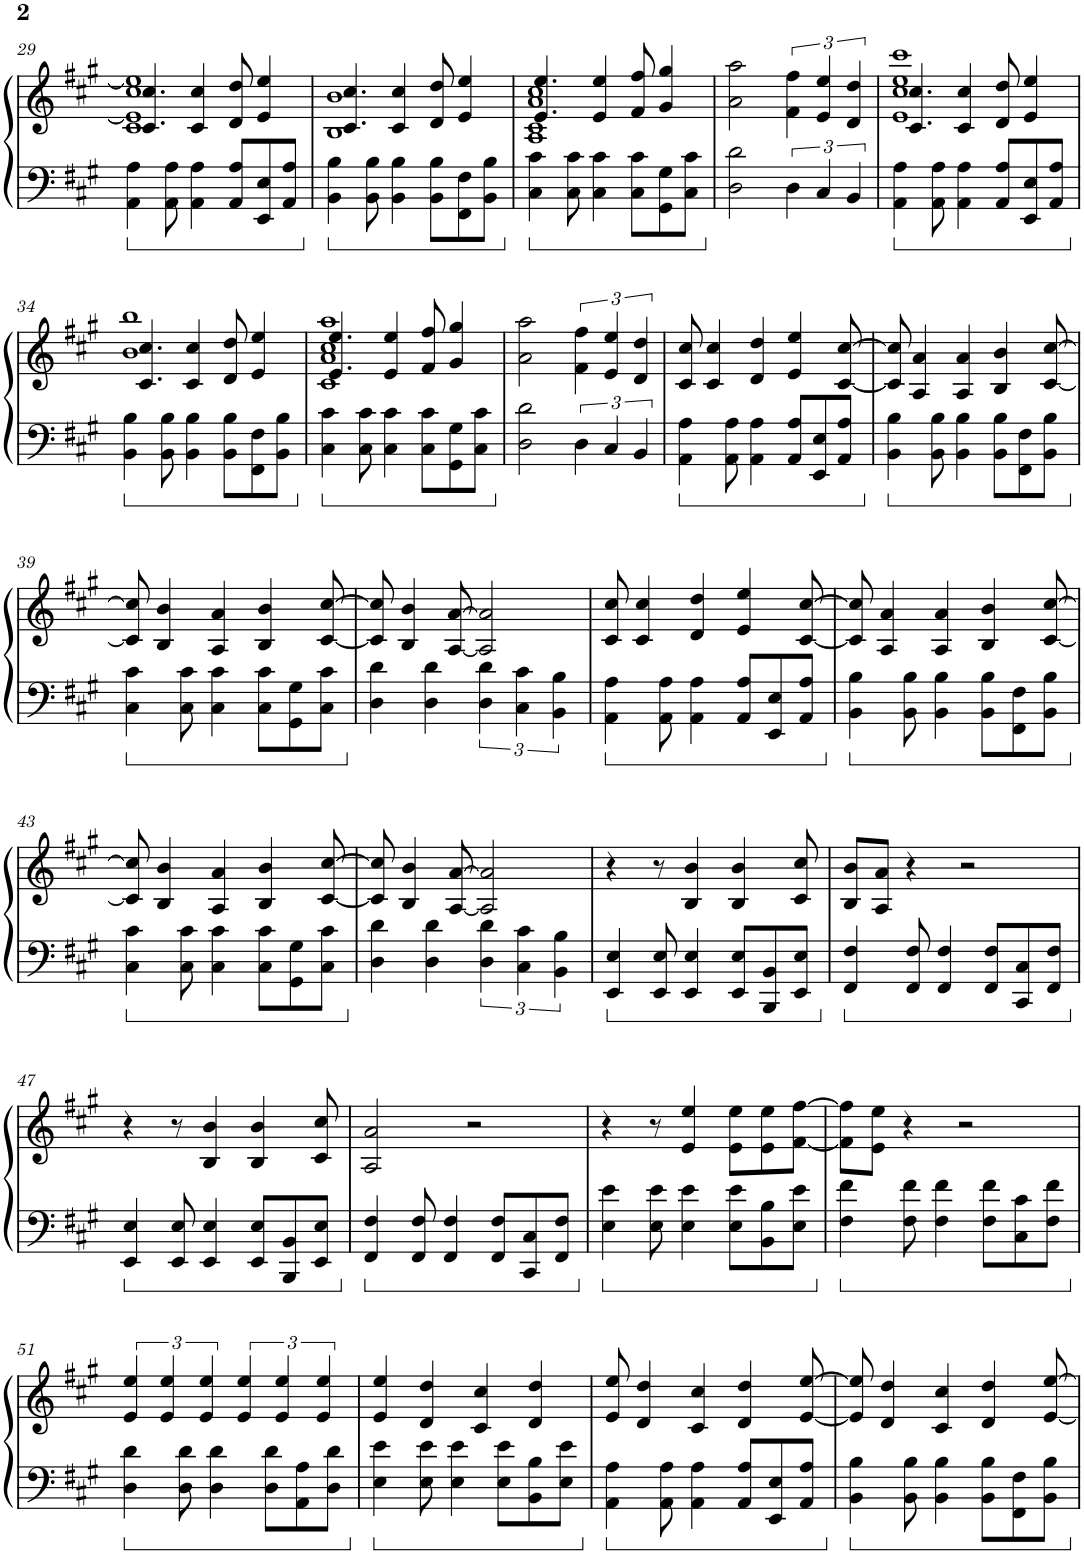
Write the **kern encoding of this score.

**kern	**kern
*part1	*part1
*staff2	*staff1
*I"Piano	*
*I'Pno.	*
!!LO:PB:g=z
*clefF4	*clefG2
*k[f#c#g#]	*k[f#c#g#]
*M4/4	*M4/4
=29	=29
*	*^
4AA\ 4A\	4.c#/ 4.cc#/	1c# 1e] 1cc# 1ee]
8AA\ 8A\	.	.
4AA\ 4A\	4c#/ 4cc#/	.
8AA/ 8A/L	8d/ 8dd/	.
8EE/ 8E/	4e/ 4ee/	.
8AA/ 8A/J	.	.
=30	=30	=30
4BB\ 4B\	4.c#/ 4.cc#/	1B 1b
8BB\ 8B\	.	.
4BB\ 4B\	4c#/ 4cc#/	.
8BB\ 8B\L	8d/ 8dd/	.
8FF#\ 8F#\	4e/ 4ee/	.
8BB\ 8B\J	.	.
=31	=31	=31
4C#\ 4c#\	4.e/ 4.ee/	1A 1c# 1a 1cc#
8C#\ 8c#\	.	.
4C#\ 4c#\	4e/ 4ee/	.
8C#\ 8c#\L	8f#/ 8ff#/	.
8GG#\ 8G#\	4g#/ 4gg#/	.
8C#\ 8c#\J	.	.
*	*v	*v
=32	=32
2D\ 2d\	2a\ 2aa\
6D\	6f#\ 6ff#\
6C#/	6e/ 6ee/
6BB/	6d/ 6dd/
=33	=33
*	*^
4AA\ 4A\	4.c#/ 4.cc#/	1e 1cc# 1ee 1ccc#
8AA\ 8A\	.	.
4AA\ 4A\	4c#/ 4cc#/	.
8AA/ 8A/L	8d/ 8dd/	.
8EE/ 8E/	4e/ 4ee/	.
8AA/ 8A/J	.	.
!!LO:LB:g=z	!!
=34	=34	=34
4BB\ 4B\	4.c#/ 4.cc#/	1b 1bb
8BB\ 8B\	.	.
4BB\ 4B\	4c#/ 4cc#/	.
8BB\ 8B\L	8d/ 8dd/	.
8FF#\ 8F#\	4e/ 4ee/	.
8BB\ 8B\J	.	.
=35	=35	=35
4C#\ 4c#\	4.e/ 4.ee/	1c# 1a 1cc# 1aa
8C#\ 8c#\	.	.
4C#\ 4c#\	4e/ 4ee/	.
8C#\ 8c#\L	8f#/ 8ff#/	.
8GG#\ 8G#\	4g#/ 4gg#/	.
8C#\ 8c#\J	.	.
*	*v	*v
=36	=36
2D\ 2d\	2a\ 2aa\
6D\	6f#\ 6ff#\
6C#/	6e/ 6ee/
6BB/	6d/ 6dd/
=37	=37
4AA\ 4A\	8c#/ 8cc#/
.	4c#/ 4cc#/
8AA\ 8A\	.
4AA\ 4A\	4d/ 4dd/
8AA/ 8A/L	4e/ 4ee/
8EE/ 8E/	.
8AA/ 8A/J	[8c#/ [8cc#/
=38	=38
4BB\ 4B\	8c#/] 8cc#/]
.	4A/ 4a/
8BB\ 8B\	.
4BB\ 4B\	4A/ 4a/
8BB\ 8B\L	4B/ 4b/
8FF#\ 8F#\	.
8BB\ 8B\J	[8c#/ [8cc#/
!!LO:LB:g=z
=39	=39
4C#\ 4c#\	8c#/] 8cc#/]
.	4B/ 4b/
8C#\ 8c#\	.
4C#\ 4c#\	4A/ 4a/
8C#\ 8c#\L	4B/ 4b/
8GG#\ 8G#\	.
8C#\ 8c#\J	[8c#/ [8cc#/
=40	=40
4D\ 4d\	8c#/] 8cc#/]
.	4B/ 4b/
4D\ 4d\	.
.	[8A/ [8a/
6D\ 6d\	2A/] 2a/]
6C#\ 6c#\	.
6BB\ 6B\	.
=41	=41
4AA\ 4A\	8c#/ 8cc#/
.	4c#/ 4cc#/
8AA\ 8A\	.
4AA\ 4A\	4d/ 4dd/
8AA/ 8A/L	4e/ 4ee/
8EE/ 8E/	.
8AA/ 8A/J	[8c#/ [8cc#/
=42	=42
4BB\ 4B\	8c#/] 8cc#/]
.	4A/ 4a/
8BB\ 8B\	.
4BB\ 4B\	4A/ 4a/
8BB\ 8B\L	4B/ 4b/
8FF#\ 8F#\	.
8BB\ 8B\J	[8c#/ [8cc#/
!!LO:LB:g=z
=43	=43
4C#\ 4c#\	8c#/] 8cc#/]
.	4B/ 4b/
8C#\ 8c#\	.
4C#\ 4c#\	4A/ 4a/
8C#\ 8c#\L	4B/ 4b/
8GG#\ 8G#\	.
8C#\ 8c#\J	[8c#/ [8cc#/
=44	=44
4D\ 4d\	8c#/] 8cc#/]
.	4B/ 4b/
4D\ 4d\	.
.	[8A/ [8a/
6D\ 6d\	2A/] 2a/]
6C#\ 6c#\	.
6BB\ 6B\	.
=45	=45
4EE/ 4E/	4r
8EE/ 8E/	8r
4EE/ 4E/	4B/ 4b/
8EE/ 8E/L	4B/ 4b/
8BBB/ 8BB/	.
8EE/ 8E/J	8c#/ 8cc#/
=46	=46
4FF#/ 4F#/	8B/ 8b/L
.	8A/ 8a/J
8FF#/ 8F#/	4r
4FF#/ 4F#/	.
.	2r
8FF#/ 8F#/L	.
8CC#/ 8C#/	.
8FF#/ 8F#/J	.
!!LO:LB:g=z
=47	=47
4EE/ 4E/	4r
8EE/ 8E/	8r
4EE/ 4E/	4B/ 4b/
8EE/ 8E/L	4B/ 4b/
8BBB/ 8BB/	.
8EE/ 8E/J	8c#/ 8cc#/
=48	=48
4FF#/ 4F#/	2A/ 2a/
8FF#/ 8F#/	.
4FF#/ 4F#/	.
.	2r
8FF#/ 8F#/L	.
8CC#/ 8C#/	.
8FF#/ 8F#/J	.
=49	=49
4E\ 4e\	4r
8E\ 8e\	8r
4E\ 4e\	4e/ 4ee/
8E\ 8e\L	8e\ 8ee\L
8BB\ 8B\	8e\ 8ee\
8E\ 8e\J	[8f#\ [8ff#\J
=50	=50
4F#\ 4f#\	8f#\] 8ff#\]L
.	8e\ 8ee\J
8F#\ 8f#\	4r
4F#\ 4f#\	.
.	2r
8F#\ 8f#\L	.
8C#\ 8c#\	.
8F#\ 8f#\J	.
!!LO:LB:g=z
=51	=51
4D\ 4d\	6e/ 6ee/
.	6e/ 6ee/
8D\ 8d\	.
.	6e/ 6ee/
4D\ 4d\	.
.	6e/ 6ee/
8D\ 8d\L	.
.	6e/ 6ee/
8AA\ 8A\	.
.	6e/ 6ee/
8D\ 8d\J	.
=52	=52
4E\ 4e\	4e/ 4ee/
8E\ 8e\	4d/ 4dd/
4E\ 4e\	.
.	4c#/ 4cc#/
8E\ 8e\L	.
8BB\ 8B\	4d/ 4dd/
8E\ 8e\J	.
=53	=53
4AA\ 4A\	8e/ 8ee/
.	4d/ 4dd/
8AA\ 8A\	.
4AA\ 4A\	4c#/ 4cc#/
8AA/ 8A/L	4d/ 4dd/
8EE/ 8E/	.
8AA/ 8A/J	[8e/ [8ee/
=54	=54
4BB\ 4B\	8e/] 8ee/]
.	4d/ 4dd/
8BB\ 8B\	.
4BB\ 4B\	4c#/ 4cc#/
8BB\ 8B\L	4d/ 4dd/
8FF#\ 8F#\	.
8BB\ 8B\J	[8e/ [8ee/
=	=
*-	*-
